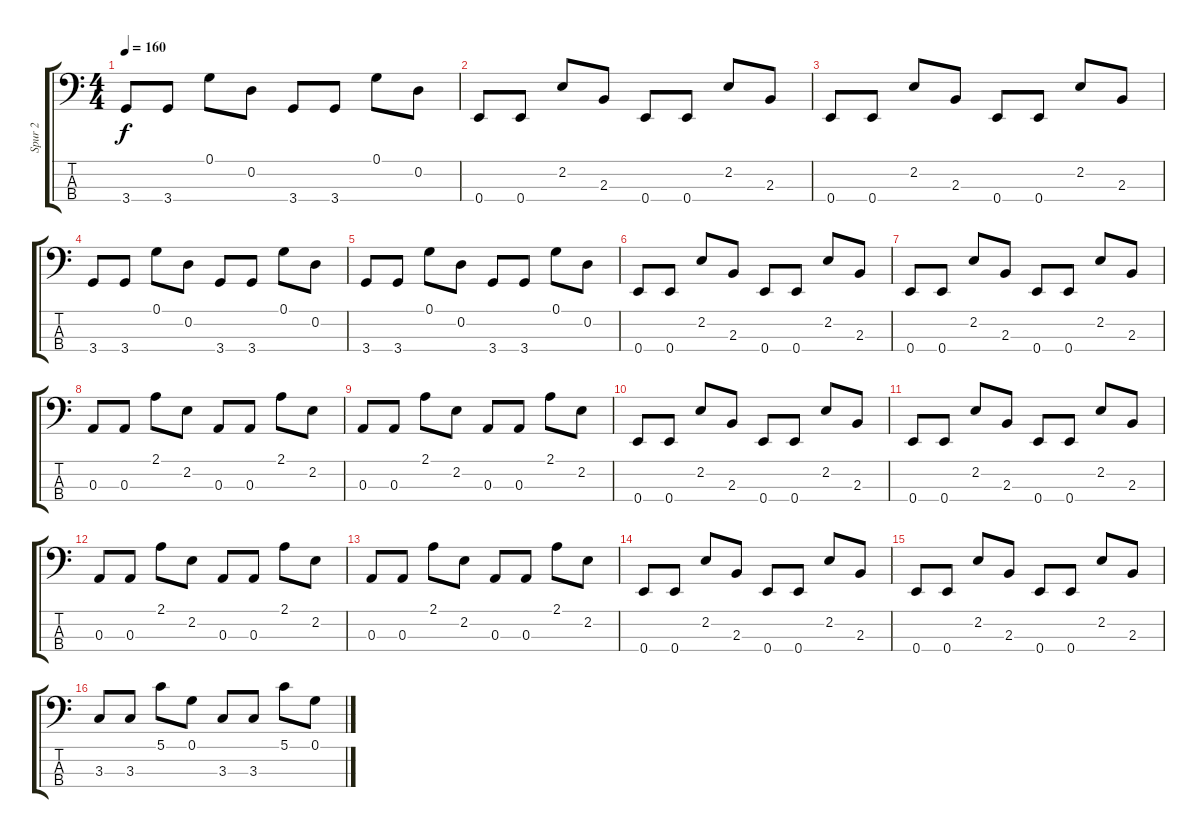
\track ("Spur 2" "Spur 2") {instrument synthbass1}
\staff {score tabs}
\tuning (G2 D2 A1 E1) {hide}
\ts (4 4)
\tempo 160
\clef f4
\ks c
3.4.8{dy f} 3.4.8 0.1.8 0.2.8 3.4.8 3.4.8 0.1.8 0.2.8 |
0.4.8 0.4.8 2.2.8 2.3.8 0.4.8 0.4.8 2.2.8 2.3.8 |
0.4.8 0.4.8 2.2.8 2.3.8 0.4.8 0.4.8 2.2.8 2.3.8 |
3.4.8 3.4.8 0.1.8 0.2.8 3.4.8 3.4.8 0.1.8 0.2.8 |
3.4.8 3.4.8 0.1.8 0.2.8 3.4.8 3.4.8 0.1.8 0.2.8 |
0.4.8 0.4.8 2.2.8 2.3.8 0.4.8 0.4.8 2.2.8 2.3.8 |
0.4.8 0.4.8 2.2.8 2.3.8 0.4.8 0.4.8 2.2.8 2.3.8 |
0.3.8 0.3.8 2.1.8 2.2.8 0.3.8 0.3.8 2.1.8 2.2.8 |
0.3.8 0.3.8 2.1.8 2.2.8 0.3.8 0.3.8 2.1.8 2.2.8 |
0.4.8 0.4.8 2.2.8 2.3.8 0.4.8 0.4.8 2.2.8 2.3.8 |
0.4.8 0.4.8 2.2.8 2.3.8 0.4.8 0.4.8 2.2.8 2.3.8 |
0.3.8 0.3.8 2.1.8 2.2.8 0.3.8 0.3.8 2.1.8 2.2.8 |
0.3.8 0.3.8 2.1.8 2.2.8 0.3.8 0.3.8 2.1.8 2.2.8 |
0.4.8 0.4.8 2.2.8 2.3.8 0.4.8 0.4.8 2.2.8 2.3.8 |
0.4.8 0.4.8 2.2.8 2.3.8 0.4.8 0.4.8 2.2.8 2.3.8 |
3.3.8 3.3.8 5.1.8 0.1.8 3.3.8 3.3.8 5.1.8 0.1.8
